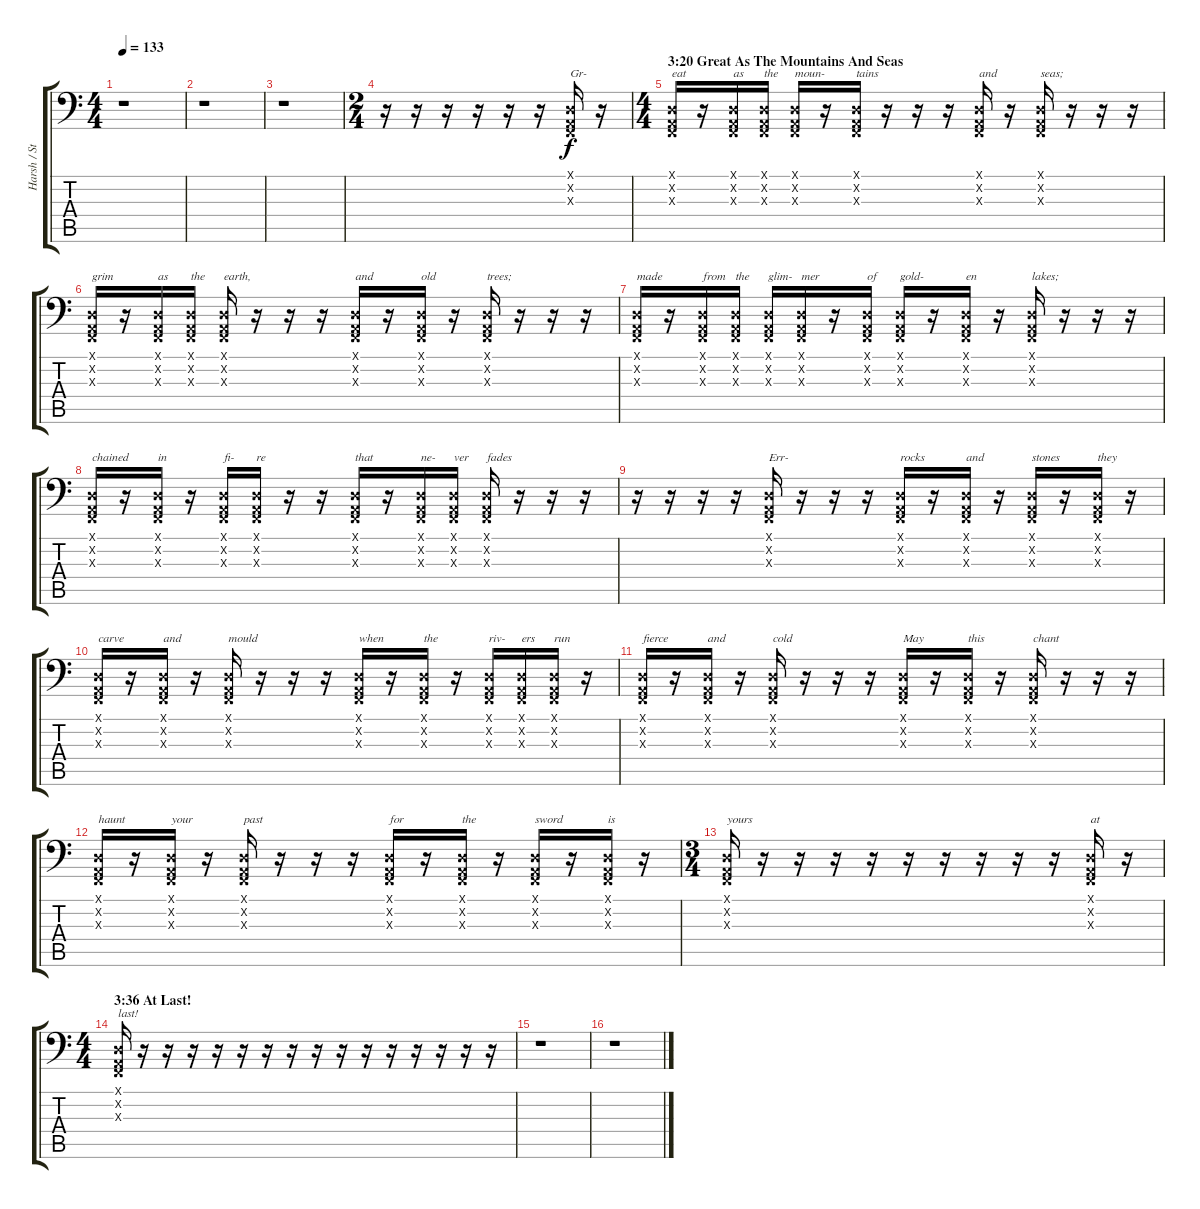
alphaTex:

\track ("Harsh / Stage-Whispered Vocals" "Harsh / St") {instrument timpani}
\staff {score tabs}
\tuning (D3 A2 F2 C2 G1 D1) {hide}
\ts (4 4)
\tempo 133
\clef f4
\ks c
r.1{dy f} |
r.1 |
r.1 |
\ts (2 4)
r.16 r.16 r.16 r.16 r.16 r.16 (0.1{x} 0.2{x} 0.3{x}).16{txt "Gr-"} r.16 |
\ts (4 4)
\section ("" "3:20 Great As The Mountains And Seas")
(0.1{x} 0.2{x} 0.3{x}).16{txt "eat"} r.16 (0.1{x} 0.2{x} 0.3{x}).16{txt "as"} (0.1{x} 0.2{x} 0.3{x}).16{txt "the"} (0.1{x} 0.2{x} 0.3{x}).16{txt "moun-"} r.16 (0.1{x} 0.2{x} 0.3{x}).16{txt "tains"} r.16 r.16 r.16 (0.1{x} 0.2{x} 0.3{x}).16{txt "and"} r.16 (0.1{x} 0.2{x} 0.3{x}).16{txt "seas;"} r.16 r.16 r.16 |
(0.1{x} 0.2{x} 0.3{x}).16{txt "grim"} r.16 (0.1{x} 0.2{x} 0.3{x}).16{txt "as"} (0.1{x} 0.2{x} 0.3{x}).16{txt "the"} (0.1{x} 0.2{x} 0.3{x}).16{txt "earth,"} r.16 r.16 r.16 (0.1{x} 0.2{x} 0.3{x}).16{txt "and"} r.16 (0.1{x} 0.2{x} 0.3{x}).16{txt "old"} r.16 (0.1{x} 0.2{x} 0.3{x}).16{txt "trees;"} r.16 r.16 r.16 |
(0.1{x} 0.2{x} 0.3{x}).16{txt "made"} r.16 (0.1{x} 0.2{x} 0.3{x}).16{txt "from"} (0.1{x} 0.2{x} 0.3{x}).16{txt "the"} (0.1{x} 0.2{x} 0.3{x}).16{txt "glim-"} (0.1{x} 0.2{x} 0.3{x}).16{txt "mer"} r.16 (0.1{x} 0.2{x} 0.3{x}).16{txt "of"} (0.1{x} 0.2{x} 0.3{x}).16{txt "gold-"} r.16 (0.1{x} 0.2{x} 0.3{x}).16{txt "en"} r.16 (0.1{x} 0.2{x} 0.3{x}).16{txt "lakes;"} r.16 r.16 r.16 |
(0.1{x} 0.2{x} 0.3{x}).16{txt "chained"} r.16 (0.1{x} 0.2{x} 0.3{x}).16{txt "in"} r.16 (0.1{x} 0.2{x} 0.3{x}).16{txt "fi-"} (0.1{x} 0.2{x} 0.3{x}).16{txt "re"} r.16 r.16 (0.1{x} 0.2{x} 0.3{x}).16{txt "that"} r.16 (0.1{x} 0.2{x} 0.3{x}).16{txt "ne-"} (0.1{x} 0.2{x} 0.3{x}).16{txt "ver"} (0.1{x} 0.2{x} 0.3{x}).16{txt "fades"} r.16 r.16 r.16 |
r.16 r.16 r.16 r.16 (0.1{x} 0.2{x} 0.3{x}).16{txt "Err-"} r.16 r.16 r.16 (0.1{x} 0.2{x} 0.3{x}).16{txt "rocks"} r.16 (0.1{x} 0.2{x} 0.3{x}).16{txt "and"} r.16 (0.1{x} 0.2{x} 0.3{x}).16{txt "stones"} r.16 (0.1{x} 0.2{x} 0.3{x}).16{txt "they"} r.16 |
(0.1{x} 0.2{x} 0.3{x}).16{txt "carve"} r.16 (0.1{x} 0.2{x} 0.3{x}).16{txt "and"} r.16 (0.1{x} 0.2{x} 0.3{x}).16{txt "mould"} r.16 r.16 r.16 (0.1{x} 0.2{x} 0.3{x}).16{txt "when"} r.16 (0.1{x} 0.2{x} 0.3{x}).16{txt "the"} r.16 (0.1{x} 0.2{x} 0.3{x}).16{txt "riv-"} (0.1{x} 0.2{x} 0.3{x}).16{txt "ers"} (0.1{x} 0.2{x} 0.3{x}).16{txt "run"} r.16 |
(0.1{x} 0.2{x} 0.3{x}).16{txt "fierce"} r.16 (0.1{x} 0.2{x} 0.3{x}).16{txt "and"} r.16 (0.1{x} 0.2{x} 0.3{x}).16{txt "cold"} r.16 r.16 r.16 (0.1{x} 0.2{x} 0.3{x}).16{txt "May"} r.16 (0.1{x} 0.2{x} 0.3{x}).16{txt "this"} r.16 (0.1{x} 0.2{x} 0.3{x}).16{txt "chant"} r.16 r.16 r.16 |
(0.1{x} 0.2{x} 0.3{x}).16{txt "haunt"} r.16 (0.1{x} 0.2{x} 0.3{x}).16{txt "your"} r.16 (0.1{x} 0.2{x} 0.3{x}).16{txt "past"} r.16 r.16 r.16 (0.1{x} 0.2{x} 0.3{x}).16{txt "for"} r.16 (0.1{x} 0.2{x} 0.3{x}).16{txt "the"} r.16 (0.1{x} 0.2{x} 0.3{x}).16{txt "sword"} r.16 (0.1{x} 0.2{x} 0.3{x}).16{txt "is"} r.16 |
\ts (3 4)
(0.1{x} 0.2{x} 0.3{x}).16{txt "yours"} r.16 r.16 r.16 r.16 r.16 r.16 r.16 r.16 r.16 (0.1{x} 0.2{x} 0.3{x}).16{txt "at"} r.16 |
\ts (4 4)
\section ("" "3:36 At Last!")
(0.1{x} 0.2{x} 0.3{x}).16{txt "last!"} r.16 r.16 r.16 r.16 r.16 r.16 r.16 r.16 r.16 r.16 r.16 r.16 r.16 r.16 r.16 |
r.1 |
r.1
